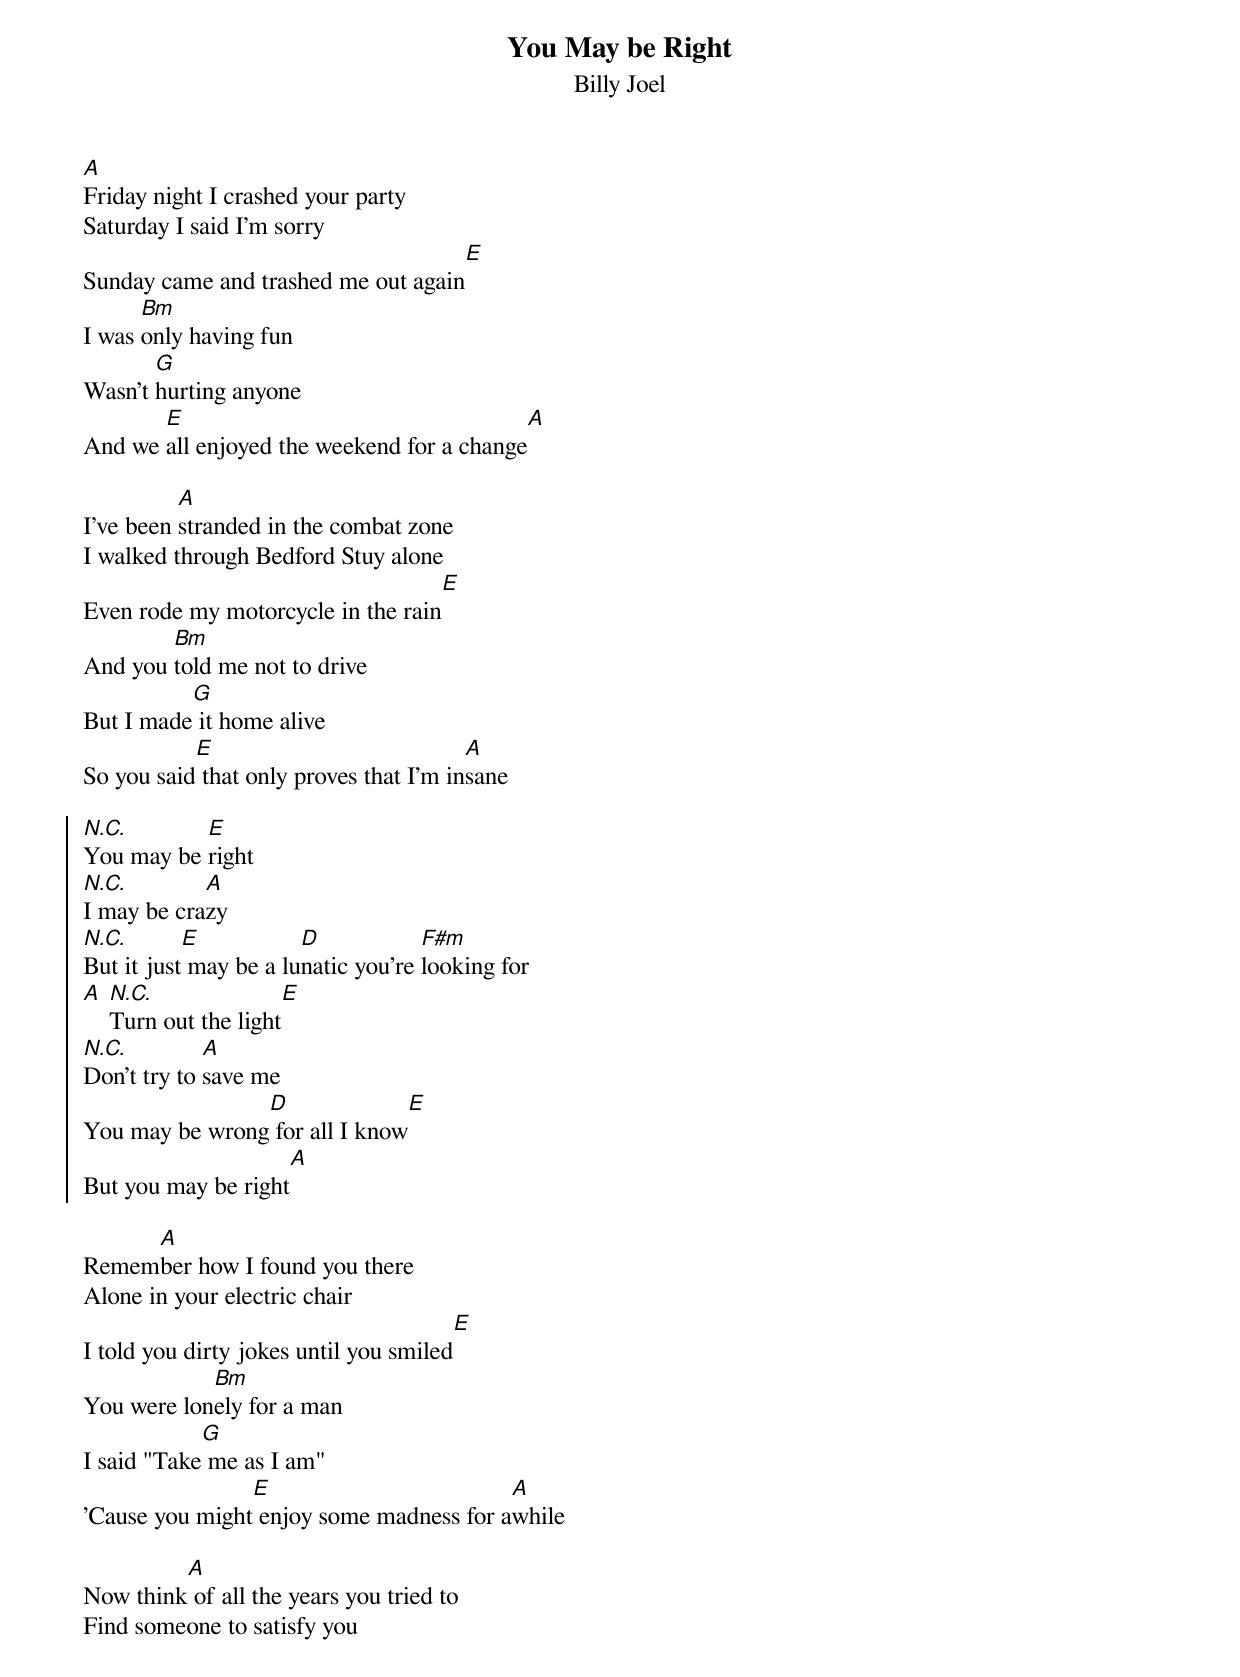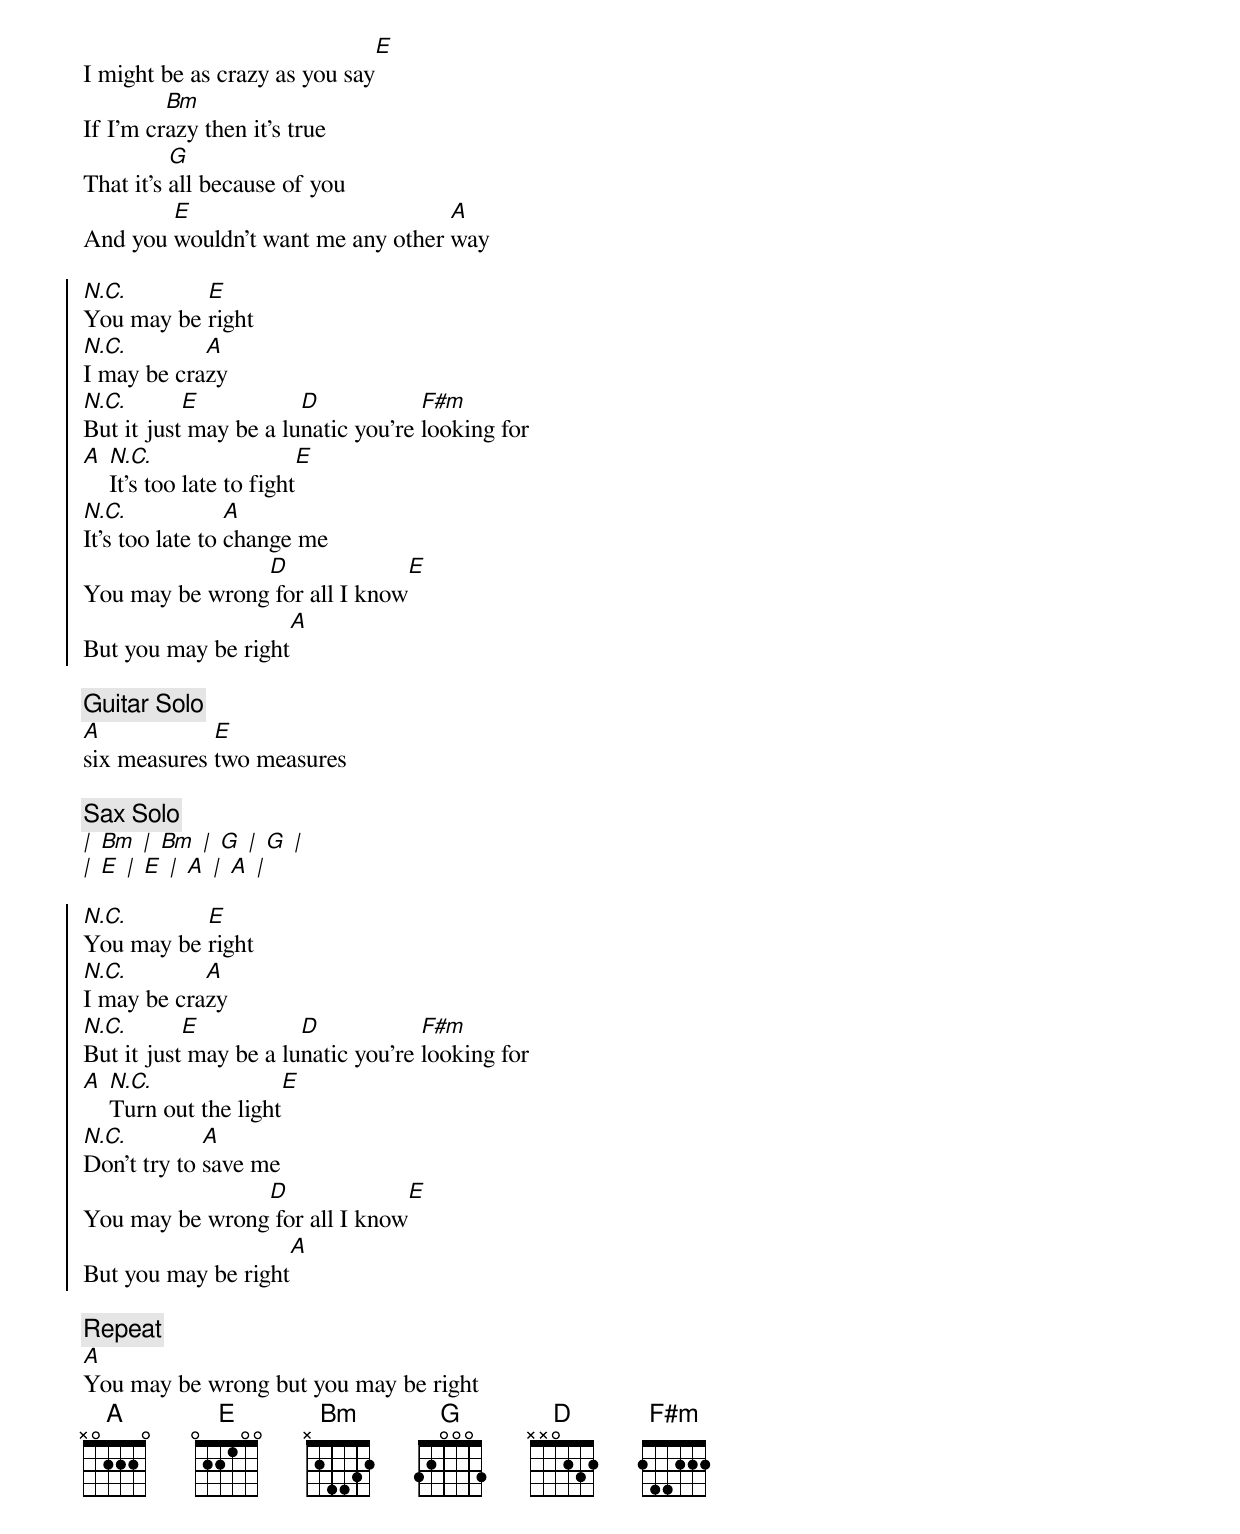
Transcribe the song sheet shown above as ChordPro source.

{title: You May be Right}
{subtitle: Billy Joel}

[A]Friday night I crashed your party
Saturday I said I'm sorry
Sunday came and trashed me out again[E]
I was [Bm]only having fun
Wasn't [G]hurting anyone
And we [E]all enjoyed the weekend for a change[A]

I've been [A]stranded in the combat zone
I walked through Bedford Stuy alone
Even rode my motorcycle in the rain[E]
And you [Bm]told me not to drive
But I made[G] it home alive
So you said[E] that only proves that I'm in[A]sane

{soc}
[N.C.]You may be [E]right
[N.C.]I may be cra[A]zy
[N.C.]But it just[E] may be a lu[D]natic you're [F#m]looking for
[A] [N.C.]Turn out the light[E]
[N.C.]Don't try to [A]save me
You may be wrong[D] for all I know[E]
But you may be right[A]
{eoc}

Remem[A]ber how I found you there
Alone in your electric chair
I told you dirty jokes until you smiled[E]
You were lon[Bm]ely for a man
I said "Take[G] me as I am"
'Cause you might[E] enjoy some madness for a[A]while

Now think[A] of all the years you tried to
Find someone to satisfy you
I might be as crazy as you say[E]
If I'm cr[Bm]azy then it's true
That it's [G]all because of you
And you [E]wouldn't want me any other [A]way

{soc}
[N.C.]You may be [E]right
[N.C.]I may be cra[A]zy
[N.C.]But it just[E] may be a lu[D]natic you're [F#m]looking for
[A] [N.C.]It's too late to fight[E]
[N.C.]It's too late to [A]change me
You may be wrong[D] for all I know[E]
But you may be right[A]
{eoc}

{c:Guitar Solo}
[A]six measures [E]two measures

{c:Sax Solo}
[|] [Bm] [|] [Bm] [|] [G] [|] [G] [|]
[|] [E] [|] [E] [|] [A] [|] [A] [|]

{soc}
[N.C.]You may be [E]right
[N.C.]I may be cra[A]zy
[N.C.]But it just[E] may be a lu[D]natic you're [F#m]looking for
[A] [N.C.]Turn out the light[E]
[N.C.]Don't try to [A]save me
You may be wrong[D] for all I know[E]
But you may be right[A]
{eoc}

{c:Repeat}
[A]You may be wrong but you may be right
